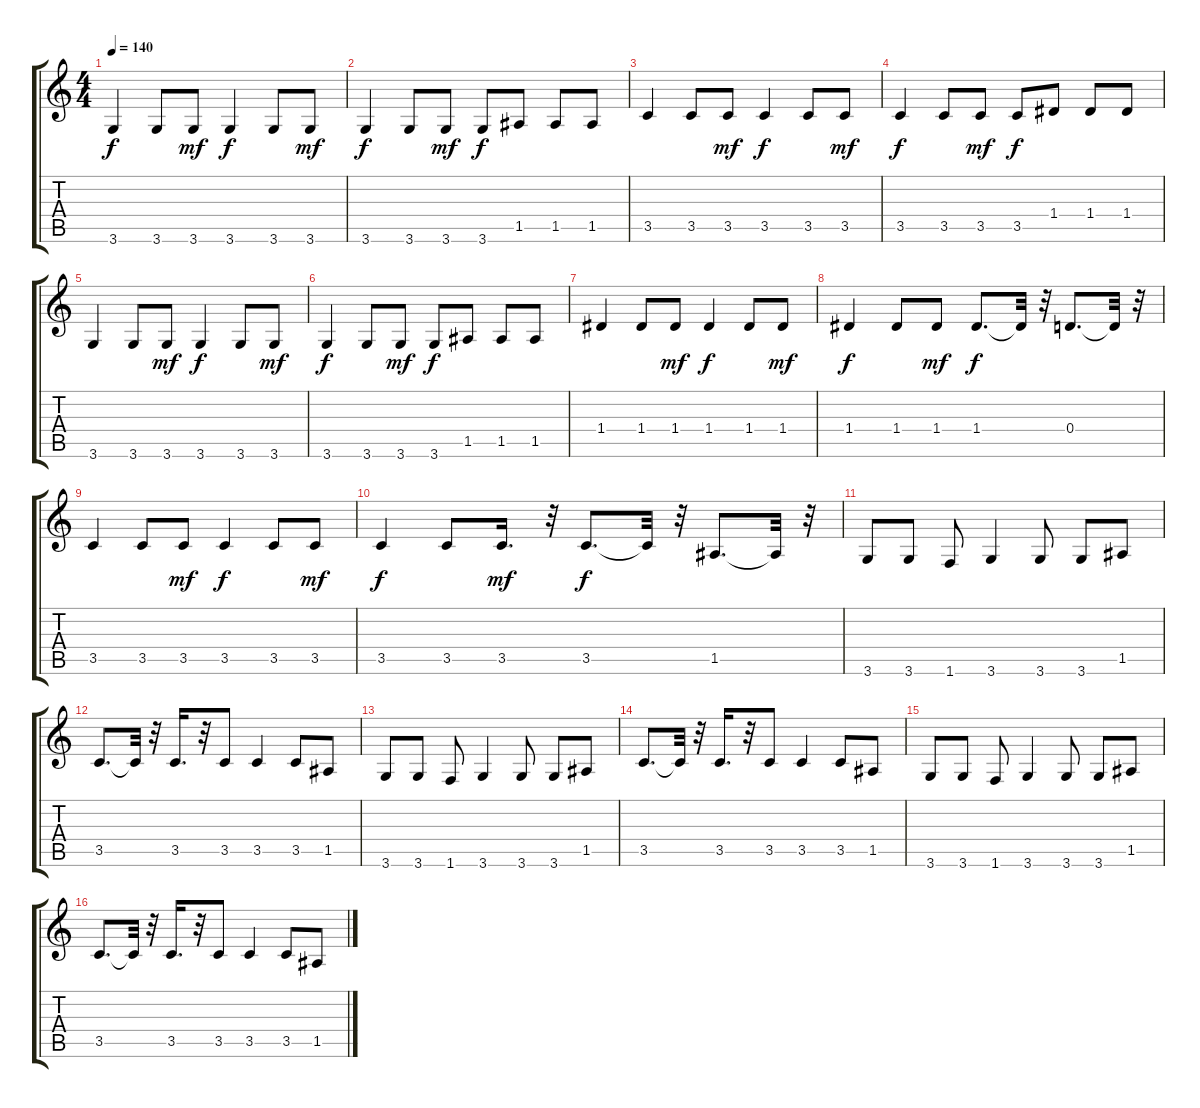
\track "" {instrument electricbassfinger}
\staff {score tabs}
\tuning (E4 B3 G3 D3 A2 E2) {hide}
\ts (4 4)
\tempo 140
\clef g2
\ks c
3.6.4{dy f} 3.6.8 3.6.8{dy mf} 3.6.4{dy f} 3.6.8 3.6.8{dy mf} |
3.6.4{dy f} 3.6.8 3.6.8{dy mf} 3.6.8{dy f} 1.5.8 1.5.8 1.5.8 |
3.5.4 3.5.8 3.5.8{dy mf} 3.5.4{dy f} 3.5.8 3.5.8{dy mf} |
3.5.4{dy f} 3.5.8 3.5.8{dy mf} 3.5.8{dy f} 1.4.8 1.4.8 1.4.8 |
3.6.4 3.6.8 3.6.8{dy mf} 3.6.4{dy f} 3.6.8 3.6.8{dy mf} |
3.6.4{dy f} 3.6.8 3.6.8{dy mf} 3.6.8{dy f} 1.5.8 1.5.8 1.5.8 |
1.4.4 1.4.8 1.4.8{dy mf} 1.4.4{dy f} 1.4.8 1.4.8{dy mf} |
1.4.4{dy f} 1.4.8 1.4.8{dy mf} 1.4.8{d dy f} 1.4{t}.32 r.32 0.4.8{d} 0.4{t}.32 r.32 |
3.5.4 3.5.8 3.5.8{dy mf} 3.5.4{dy f} 3.5.8 3.5.8{dy mf} |
3.5.4{dy f} 3.5.8 3.5.16{d dy mf} r.32 3.5.8{d dy f} 3.5{t}.32 r.32 1.5.8{d} 1.5{t}.32 r.32 |
3.6.8 3.6.8 1.6.8 3.6.4 3.6.8 3.6.8 1.5.8 |
3.5.8{d} 3.5{t}.32 r.32 3.5.16{d} r.32 3.5.8 3.5.4 3.5.8 1.5.8 |
3.6.8 3.6.8 1.6.8 3.6.4 3.6.8 3.6.8 1.5.8 |
3.5.8{d} 3.5{t}.32 r.32 3.5.16{d} r.32 3.5.8 3.5.4 3.5.8 1.5.8 |
3.6.8 3.6.8 1.6.8 3.6.4 3.6.8 3.6.8 1.5.8 |
3.5.8{d} 3.5{t}.32 r.32 3.5.16{d} r.32 3.5.8 3.5.4 3.5.8 1.5.8
